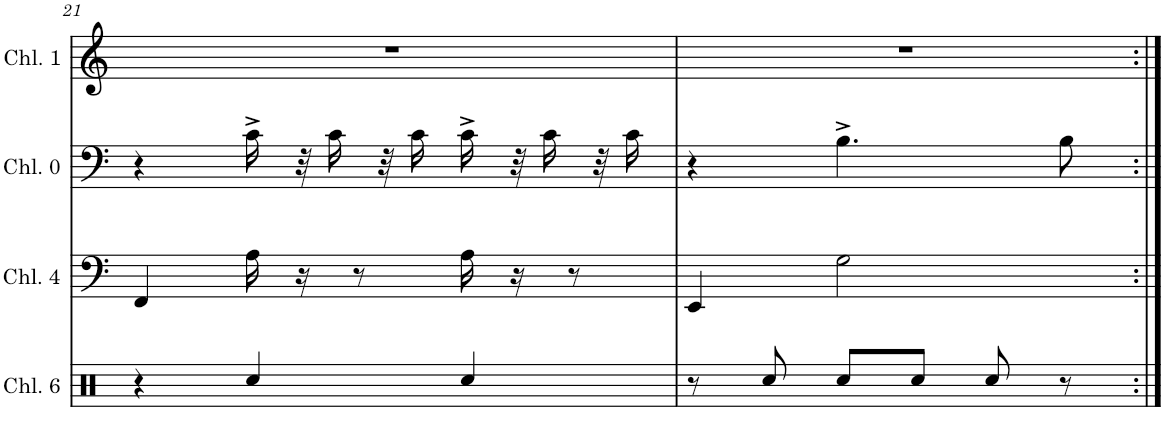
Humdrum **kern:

**kern	**kern	**kern	**kern
*part4	*part3	*part2	*part1
*staff4	*staff3	*staff2	*staff1
*I"Channel 6	*I"Channel 4	*I"Channel 0	*I"Channel 1
*I'Chl. 6	*I'Chl. 4	*I'Chl. 0	*I'Chl. 1
!!LO:PB:g=z
*clefX	*clefF4	*clefF4	*clefG2
*k[]	*k[]	*k[]	*k[]
*M3/4	*M3/4	*M3/4	*M3/4
=21	=21	=21	=21
4r	4FF/	4r	2.r
4Rcc/	16A\	16c^\	.
.	16r	32r	.
.	.	16c\	.
.	8r	.	.
.	.	32r	.
.	.	16c\	.
4Rcc/	16A\	16c^\	.
.	16r	32r	.
.	.	16c\	.
.	8r	.	.
.	.	32r	.
.	.	16c\	.
=22	=22	=22	=22
8r	4EE/	4r	2.r
8Rcc/	.	.	.
8Rcc/L	2G\	4.B^\	.
8Rcc/J	.	.	.
8Rcc/	.	.	.
8r	.	8B\	.
=:|!	=:|!	=:|!	=:|!
*-	*-	*-	*-
